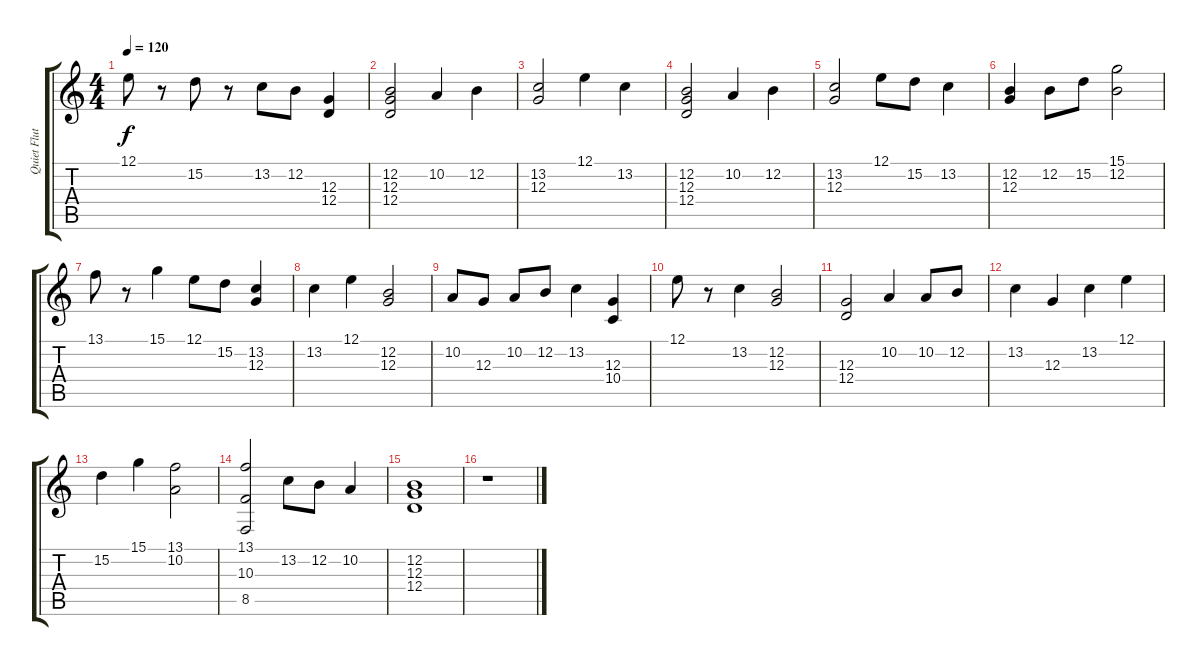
\track ("Quiet Flute" "Quiet Flut") {instrument flute}
\staff {score tabs}
\tuning (E4 B3 G3 D3 A2 E2) {hide}
\ts (4 4)
\tempo 120
\clef g2
\ks c
12.1.8{dy f} r.8 15.2.8 r.8 13.2.8 12.2.8 (12.3 12.4).4 |
(12.2 12.3 12.4).2 10.2.4 12.2.4 |
(13.2 12.3).2 12.1.4 13.2.4 |
(12.2 12.3 12.4).2 10.2.4 12.2.4 |
(13.2 12.3).2 12.1.8 15.2.8 13.2.4 |
(12.2 12.3).4 12.2.8 15.2.8 (15.1 12.2).2 |
13.1.8 r.8 15.1.4 12.1.8 15.2.8 (13.2 12.3).4 |
13.2.4 12.1.4 (12.2 12.3).2 |
10.2.8 12.3.8 10.2.8 12.2.8 13.2.4 (12.3 10.4).4 |
12.1.8 r.8 13.2.4 (12.2 12.3).2 |
(12.3 12.4).2 10.2.4 10.2.8 12.2.8 |
13.2.4 12.3.4 13.2.4 12.1.4 |
15.2.4 15.1.4 (13.1 10.2).2 |
(13.1 10.3 8.5).2 13.2.8 12.2.8 10.2.4 |
(12.2 12.3 12.4).1 |
r.1
